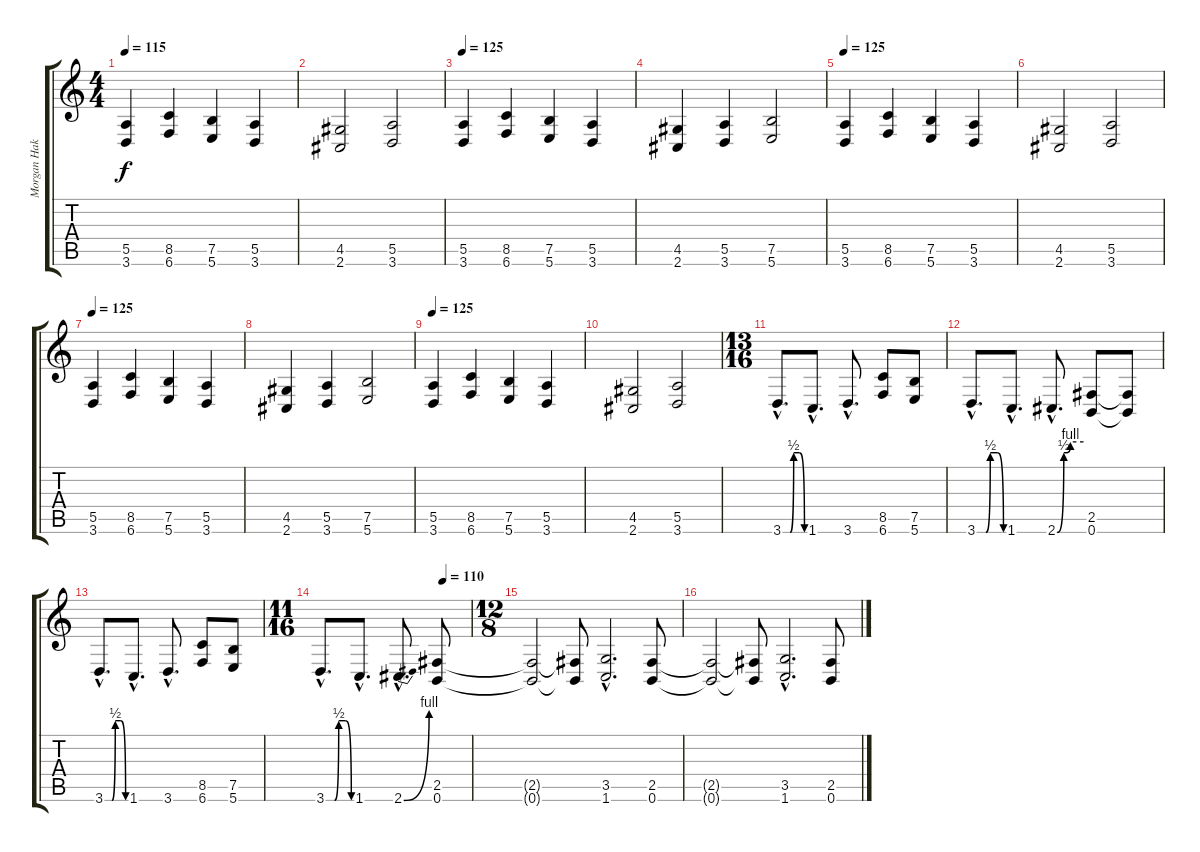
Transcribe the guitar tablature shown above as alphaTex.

\track ("Morgan Hakansson" "Morgan Hak") {instrument overdrivenguitar}
\staff {score tabs}
\tuning (B3 G3 D3 A2 E2 B1) {hide}
\ts (4 4)
\tempo 115
\clef g2
\ks c
(5.5 3.6).4{dy f} (8.5 6.6).4 (7.5 5.6).4 (5.5 3.6).4 |
(4.5 2.6).2 (5.5 3.6).2 |
\tempo 125
(5.5 3.6).4 (8.5 6.6).4 (7.5 5.6).4 (5.5 3.6).4 |
(4.5 2.6).4 (5.5 3.6).4 (7.5 5.6).2 |
\tempo 125
(5.5 3.6).4 (8.5 6.6).4 (7.5 5.6).4 (5.5 3.6).4 |
(4.5 2.6).2 (5.5 3.6).2 |
\tempo 125
(5.5 3.6).4 (8.5 6.6).4 (7.5 5.6).4 (5.5 3.6).4 |
(4.5 2.6).4 (5.5 3.6).4 (7.5 5.6).2 |
\tempo 125
(5.5 3.6).4 (8.5 6.6).4 (7.5 5.6).4 (5.5 3.6).4 |
(4.5 2.6).2 (5.5 3.6).2 |
\ts (13 16)
3.6{be (custom 0 0 20 0 30 2 46 2 60 0) hac}.8{d} 1.6{hac}.8{d} 3.6{hac}.8{d} (8.5 6.6).8 (7.5 5.6).8 |
3.6{be (custom 0 0 20 0 30 2 46 2 60 0) hac}.8{d} 1.6{hac}.8{d} 2.6{be (custom 0 0 15 2 20 2 30 4 60 4) hac}.8{d} (2.5 0.6).8 (2.5{t} 0.6{t}).8 |
3.6{be (custom 0 0 20 0 30 2 46 2 60 0) hac}.8{d} 1.6{hac}.8{d} 3.6{hac}.8{d} (8.5 6.6).8 (7.5 5.6).8 |
\ts (11 16)
\tempo (110 0.8181818181818182)
3.6{be (custom 0 0 20 0 30 2 46 2 60 0) hac}.8{d} 1.6{hac}.8{d} 2.6{be (bend 0 0 60 4) hac}.8{d} (2.5 0.6).8 |
\ts (12 8)
(2.5{t} 0.6{t}).2 (2.5{t} 0.6{t}).8 (3.5{hac} 1.6{hac}).2{d} (2.5 0.6).8 |
(2.5{t} 0.6{t}).2 (2.5{t} 0.6{t}).8 (3.5{hac} 1.6{hac}).2{d} (2.5 0.6).8
